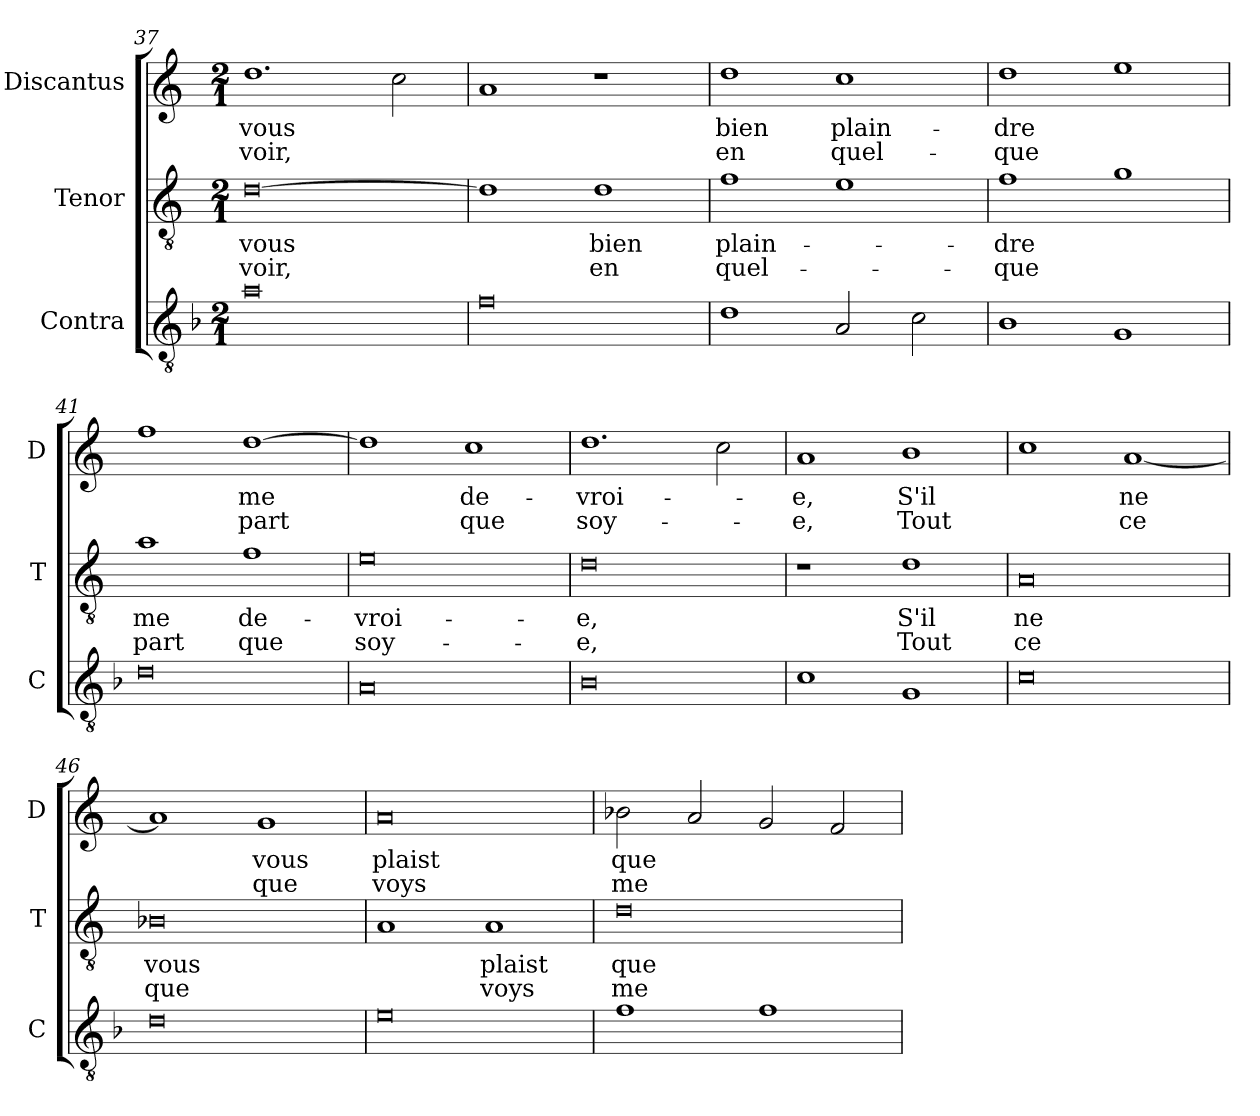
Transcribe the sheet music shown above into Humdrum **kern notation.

**kern	**kern	**text	**text	**kern	**text	**text
*part3	*part2	*part2	*part2	*part1	*part1	*part1
*staff3	*staff2	*staff2	*staff2	*staff1	*staff1	*staff1
*I"Contra	*I"Tenor	*	*	*I"Discantus	*	*
*I'C	*I'T	*	*	*I'D	*	*
*clefGv2	*clefGv2	*	*	*clefG2	*	*
*k[b-]	*k[]	*	*	*k[]	*	*
*M2/1	*M2/1	*	*	*M2/1	*	*
=37	=37	=37	=37	=37	=37	=37
0a	[0d	vous	voir,	1.dd	vous	voir,
.	.	.	.	2cc\	.	.
=38	=38	=38	=38	=38	=38	=38
0f	1d]	.	.	1a	.	.
.	1d	bien	en	1r	.	.
=39	=39	=39	=39	=39	=39	=39
1d	1f	plain-	quel-	1dd	bien	en
2A/	1e	.	.	1cc	plain-	quel-
2c\	.	.	.	.	.	.
=40	=40	=40	=40	=40	=40	=40
1B-	1f	-dre	-que	1dd	-dre	-que
1G	1g	.	.	1ee	.	.
=41	=41	=41	=41	=41	=41	=41
0d	1a	me	part	1ff	.	.
.	1f	de-	que	[1dd	me	part
=42	=42	=42	=42	=42	=42	=42
0A	0e	-vroi-	soy-	1dd]	.	.
.	.	.	.	1cc	de-	que
=43	=43	=43	=43	=43	=43	=43
0B-	0d	-e,	-e,	1.dd	-vroi-	soy-
.	.	.	.	2cc\	.	.
=44	=44	=44	=44	=44	=44	=44
1c	1r	.	.	1a	-e,	-e,
1G	1d	S'il	Tout	1b	S'il	Tout
=45	=45	=45	=45	=45	=45	=45
0c	0A	ne	ce	1cc	.	.
.	.	.	.	[1a	ne	ce
=46	=46	=46	=46	=46	=46	=46
0d	0B-X	vous	que	1a]	.	.
.	.	.	.	1g	vous	que
=47	=47	=47	=47	=47	=47	=47
0e	1A	.	.	0a	plaist	voys
.	1A	plaist	voys	.	.	.
=48	=48	=48	=48	=48	=48	=48
1f	0d	que	me	2b-X\	que	me
.	.	.	.	2a/	.	.
1f	.	.	.	2g/	.	.
.	.	.	.	2f/	.	.
=	=	=	=	=	=	=
*-	*-	*-	*-	*-	*-	*-
